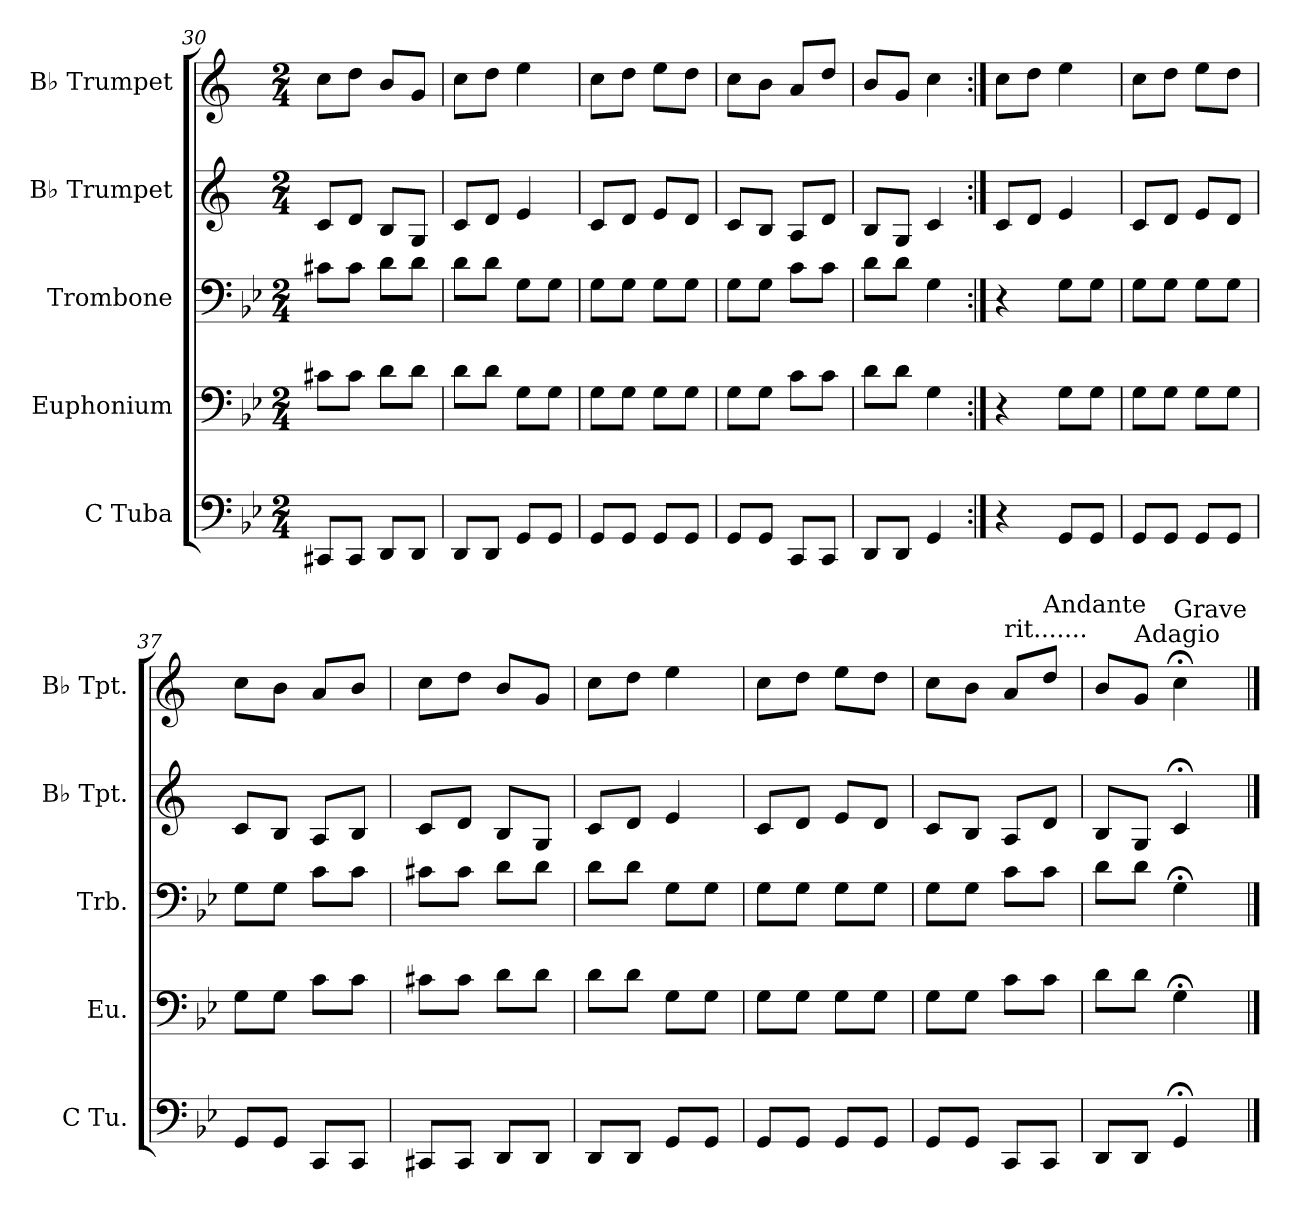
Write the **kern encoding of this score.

**kern	**kern	**kern	**kern	**kern
*part5	*part4	*part3	*part2	*part1
*staff5	*staff4	*staff3	*staff2	*staff1
*I"C Tuba	*I"Euphonium	*I"Trombone	*I"B♭ Trumpet	*I"B♭ Trumpet
*I'C Tu.	*I'Eu.	*I'Trb.	*I'B♭ Tpt.	*I'B♭ Tpt.
*clefF4	*clefF4	*clefF4	*clefG2	*clefG2
*	*	*	*ITrd1c2	*ITrd1c2
*k[b-e-]	*k[b-e-]	*k[b-e-]	*k[b-e-]	*k[b-e-]
*B-:	*B-:	*B-:	*B-:	*B-:
*M2/4	*M2/4	*M2/4	*M2/4	*M2/4
=30	=30	=30	=30	=30
8CC#X/L	8c#X\L	8c#X\L	8B-/L	8b-\L
8CC#/J	8c#\J	8c#\J	8c/J	8cc\J
8DD/L	8d\L	8d\L	8A/L	8a/L
8DD/J	8d\J	8d\J	8F/J	8f/J
=31	=31	=31	=31	=31
8DD/L	8d\L	8d\L	8B-/L	8b-\L
8DD/J	8d\J	8d\J	8c/J	8cc\J
8GG/L	8G\L	8G\L	4d/	4dd\
8GG/J	8G\J	8G\J	.	.
=32	=32	=32	=32	=32
8GG/L	8G\L	8G\L	8B-/L	8b-\L
8GG/J	8G\J	8G\J	8c/J	8cc\J
8GG/L	8G\L	8G\L	8d/L	8dd\L
8GG/J	8G\J	8G\J	8c/J	8cc\J
!!LO:LB:g=z
=33	=33	=33	=33	=33
8GG/L	8G\L	8G\L	8B-/L	8b-\L
8GG/J	8G\J	8G\J	8A/J	8a\J
8CC/L	8c\L	8c\L	8G/L	8g/L
8CC/J	8c\J	8c\J	8c/J	8cc/J
=34	=34	=34	=34	=34
8DD/L	8d\L	8d\L	8A/L	8a/L
8DD/J	8d\J	8d\J	8F/J	8f/J
4GG/	4G\	4G\	4B-/	4b-\
=35:|!	=35:|!	=35:|!	=35:|!	=35:|!
4r	4r	4r	8B-/L	8b-\L
.	.	.	8c/J	8cc\J
8GG/L	8G\L	8G\L	4d/	4dd\
8GG/J	8G\J	8G\J	.	.
=36	=36	=36	=36	=36
8GG/L	8G\L	8G\L	8B-/L	8b-\L
8GG/J	8G\J	8G\J	8c/J	8cc\J
8GG/L	8G\L	8G\L	8d/L	8dd\L
8GG/J	8G\J	8G\J	8c/J	8cc\J
=37	=37	=37	=37	=37
8GG/L	8G\L	8G\L	8B-/L	8b-\L
8GG/J	8G\J	8G\J	8A/J	8a\J
8CC/L	8c\L	8c\L	8G/L	8g/L
8CC/J	8c\J	8c\J	8A/J	8a/J
=38	=38	=38	=38	=38
8CC#X/L	8c#X\L	8c#X\L	8B-/L	8b-\L
8CC#/J	8c#\J	8c#\J	8c/J	8cc\J
8DD/L	8d\L	8d\L	8A/L	8a/L
8DD/J	8d\J	8d\J	8F/J	8f/J
=39	=39	=39	=39	=39
8DD/L	8d\L	8d\L	8B-/L	8b-\L
8DD/J	8d\J	8d\J	8c/J	8cc\J
8GG/L	8G\L	8G\L	4d/	4dd\
8GG/J	8G\J	8G\J	.	.
=40	=40	=40	=40	=40
8GG/L	8G\L	8G\L	8B-/L	8b-\L
8GG/J	8G\J	8G\J	8c/J	8cc\J
8GG/L	8G\L	8G\L	8d/L	8dd\L
8GG/J	8G\J	8G\J	8c/J	8cc\J
!!LO:PB:g=z
=41	=41	=41	=41	=41
8GG/L	8G\L	8G\L	8B-/L	8b-\L
8GG/J	8G\J	8G\J	8A/J	8a\J
!	!	!	!	!LO:TX:a:t=rit.......
8CC/L	8c\L	8c\L	8G/L	8g/L
!	!	!	!	!LO:TX:a:t=Andante
8CC/J	8c\J	8c\J	8c/J	8cc/J
=42	=42	=42	=42	=42
8DD/L	8d\L	8d\L	8A/L	8a/L
!	!	!	!	!LO:TX:a:t=Adagio
8DD/J	8d\J	8d\J	8F/J	8f/J
!	!	!	!	!LO:TX:a:t=Grave
4GG;</	4G;<\	4G;<\	4B-;</	4b-;<\
==	==	==	==	==
*-	*-	*-	*-	*-
